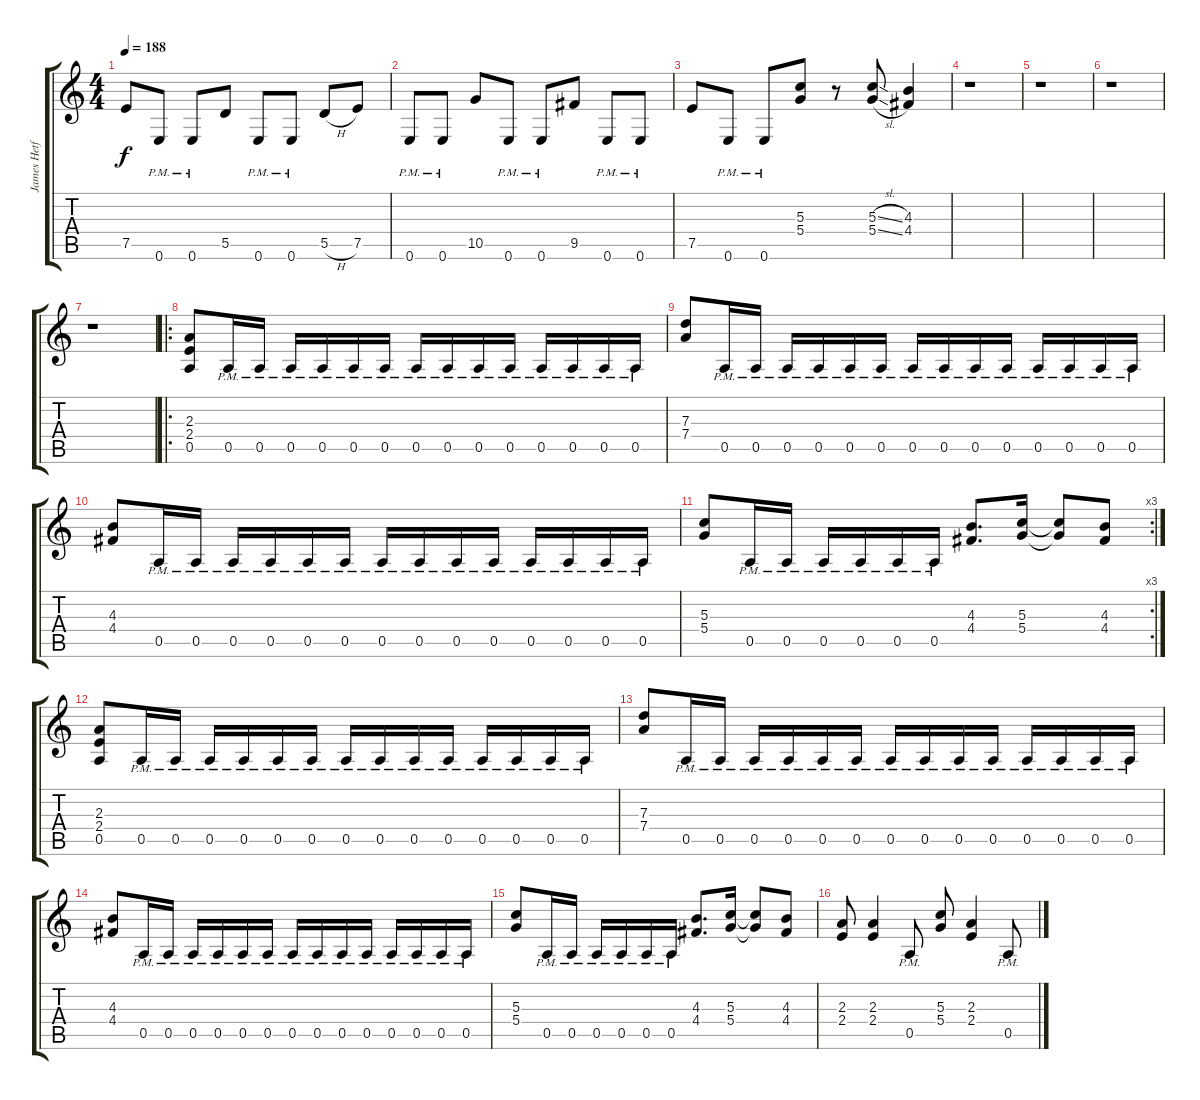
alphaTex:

\track ("James Hetfield" "James Hetf") {instrument distortionguitar}
\staff {score tabs}
\tuning (E4 B3 G3 D3 A2 E2) {hide}
\ts (4 4)
\tempo 188
\clef g2
\ks c
7.5.8{dy f} 0.6{pm}.8 0.6{pm}.8 5.5.8 0.6{pm}.8 0.6{pm}.8 5.5{h}.8 7.5.8 |
0.6{pm}.8 0.6{pm}.8 10.5.8 0.6{pm}.8 0.6{pm}.8 9.5.8 0.6{pm}.8 0.6{pm}.8 |
7.5.8 0.6{pm}.8 0.6{pm}.8 (5.3 5.4).8 r.8 (5.3{sl} 5.4{sl}).8 (4.3 4.4).4 |
r.1 |
r.1 |
r.1 |
r.1 |
\ro
(2.3 2.4 0.5).8 0.5{pm}.16 0.5{pm}.16 0.5{pm}.16 0.5{pm}.16 0.5{pm}.16 0.5{pm}.16 0.5{pm}.16 0.5{pm}.16 0.5{pm}.16 0.5{pm}.16 0.5{pm}.16 0.5{pm}.16 0.5{pm}.16 0.5{pm}.16 |
(7.3 7.4).8 0.5{pm}.16 0.5{pm}.16 0.5{pm}.16 0.5{pm}.16 0.5{pm}.16 0.5{pm}.16 0.5{pm}.16 0.5{pm}.16 0.5{pm}.16 0.5{pm}.16 0.5{pm}.16 0.5{pm}.16 0.5{pm}.16 0.5{pm}.16 |
(4.3 4.4).8 0.5{pm}.16 0.5{pm}.16 0.5{pm}.16 0.5{pm}.16 0.5{pm}.16 0.5{pm}.16 0.5{pm}.16 0.5{pm}.16 0.5{pm}.16 0.5{pm}.16 0.5{pm}.16 0.5{pm}.16 0.5{pm}.16 0.5{pm}.16 |
\rc 3
(5.3 5.4).8 0.5{pm}.16 0.5{pm}.16 0.5{pm}.16 0.5{pm}.16 0.5{pm}.16 0.5{pm}.16 (4.3 4.4).8{d} (5.3 5.4).16 (5.3{t} 5.4{t}).8 (4.3 4.4).8 |
(2.3 2.4 0.5).8 0.5{pm}.16 0.5{pm}.16 0.5{pm}.16 0.5{pm}.16 0.5{pm}.16 0.5{pm}.16 0.5{pm}.16 0.5{pm}.16 0.5{pm}.16 0.5{pm}.16 0.5{pm}.16 0.5{pm}.16 0.5{pm}.16 0.5{pm}.16 |
(7.3 7.4).8 0.5{pm}.16 0.5{pm}.16 0.5{pm}.16 0.5{pm}.16 0.5{pm}.16 0.5{pm}.16 0.5{pm}.16 0.5{pm}.16 0.5{pm}.16 0.5{pm}.16 0.5{pm}.16 0.5{pm}.16 0.5{pm}.16 0.5{pm}.16 |
(4.3 4.4).8 0.5{pm}.16 0.5{pm}.16 0.5{pm}.16 0.5{pm}.16 0.5{pm}.16 0.5{pm}.16 0.5{pm}.16 0.5{pm}.16 0.5{pm}.16 0.5{pm}.16 0.5{pm}.16 0.5{pm}.16 0.5{pm}.16 0.5{pm}.16 |
(5.3 5.4).8 0.5{pm}.16 0.5{pm}.16 0.5{pm}.16 0.5{pm}.16 0.5{pm}.16 0.5{pm}.16 (4.3 4.4).8{d} (5.3 5.4).16 (5.3{t} 5.4{t}).8 (4.3 4.4).8 |
(2.3 2.4).8 (2.3 2.4).4 0.5{pm}.8 (5.3 5.4).8 (2.3 2.4).4 0.5{pm}.8
